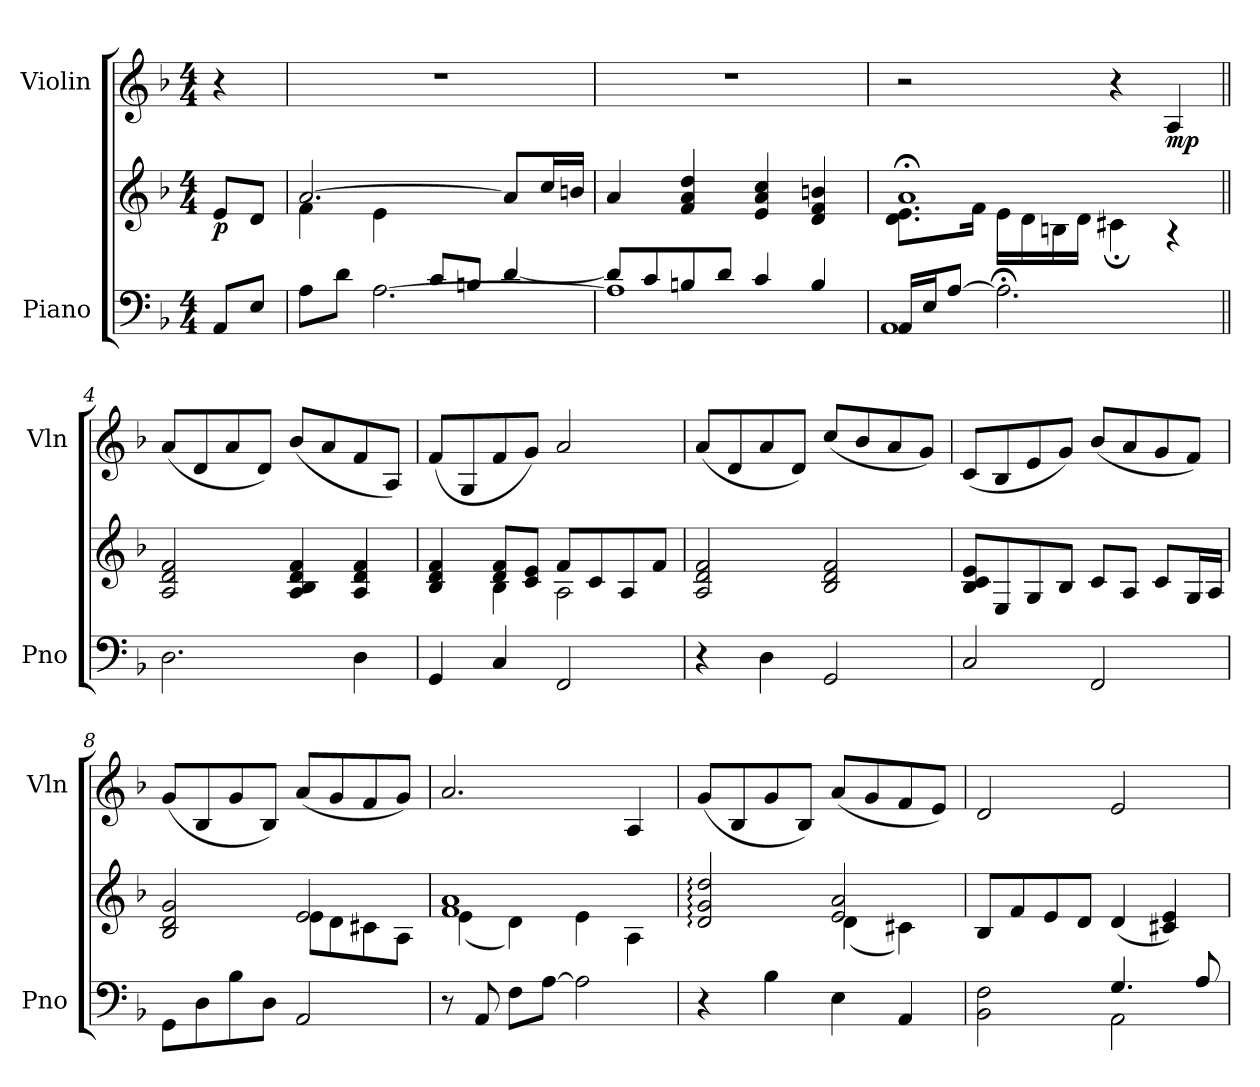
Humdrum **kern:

**kern	**kern	**dynam	**kern	**dynam
*part2	*part2	*part2	*part1	*part1
*staff3	*staff2	*staff2/3	*staff1	*staff1
*I"Piano	*	*	*I"Violin	*
*I'Pno	*	*	*I'Vln	*
*clefF4	*clefG2	*	*clefG2	*
*k[b-]	*k[b-]	*	*k[b-]	*
*M4/4	*M4/4	*	*M4/4	*
*MM55	*MM55	*	*MM55	*
=	=	=	=	=
!	!	!LO:DY:b	!	!
8AA/L	8e/L	p	4r	.
8E/J	8d/J	.	.	.
=1	=1	=1	=1	=1
*^	*^	*	*	*
8A\L	2ryy	[2.a/	4f\	.	1r	.
8d\J	.	.	.	.	.	.
[2.A\	.	.	4e\	.	.	.
.	8c/L	.	2ryy	.	.	.
.	8Bn/J	.	.	.	.	.
.	[4d/	8a/L]	.	.	.	.
.	.	16cc/L	.	.	.	.
.	.	16bn/JJ	.	.	.	.
*	*	*v	*v	*	*	*
=2	=2	=2	=2	=2	=2
1A]	8d/L]	4a/	.	1r	.
.	8c/	.	.	.	.
.	8Bn/	4f/ 4a/ 4dd/	.	.	.
.	8d/J	.	.	.	.
.	4c/	4e/ 4a/ 4cc/	.	.	.
.	4B/	4d/ 4f/ 4bn/	.	.	.
=3	=3	=3	=3	=3	=3
*	*	*	*	*MM51	*
*	*	*^	*	*	*
16AA/LL	1AA	1a;<	8.d\ 8.e\L	.	2r	.
16E/J	.	.	.	.	.	.
[8A/J	.	.	.	.	.	.
.	.	.	16f\Jk	.	.	.
2.A;\]	.	.	16e\LL	.	.	.
.	.	.	16d\	.	.	.
.	.	.	16Bn\	.	.	.
.	.	.	16d\JJ	.	.	.
*	*	*	*	*	*MM50	*
.	.	.	4c#X;\	.	4r	.
!	!	!	!	!	!	!LO:DY:b
.	.	.	4r	.	4A/	mp
*v	*v	*	*	*	*	*
*	*v	*v	*	*	*
!!LO:LB:g=z
=4||	=4||	=4||	=4||	=4||
2.D\	2A/ 2d/ 2f/	.	(8a/L	.
.	.	.	8d/	.
.	.	.	8a/	.
.	.	.	8d/J)	.
.	4A/ 4B-/ 4d/ 4f/	.	(8b-/L	.
.	.	.	8a/	.
4D\	4A/ 4d/ 4f/	.	8f/	.
.	.	.	8A/J)	.
=5	=5	=5	=5	=5
*	*^	*	*	*
4GG/	4B-/ 4d/ 4f/	4ryy	.	(8f/L	.
.	.	.	.	8G/	.
4C/	8d/ 8f/L	4B-\	.	8f/	.
.	8c/ 8e/J	.	.	8g/J)	.
2FF/	8f/L	2A\	.	2a/	.
.	8c/	.	.	.	.
.	8A/	.	.	.	.
.	8f/J	.	.	.	.
*	*v	*v	*	*	*
=6	=6	=6	=6	=6
4r	2A/ 2d/ 2f/	.	(8a/L	.
.	.	.	8d/	.
4D\	.	.	8a/	.
.	.	.	8d/J)	.
2GG/	2B-/ 2d/ 2f/	.	(8cc/L	.
.	.	.	8b-/	.
.	.	.	8a/	.
.	.	.	8g/J)	.
!!LO:LB:g=z
=7	=7	=7	=7	=7
2C/	8B-/ 8c/ 8e/L	.	(8c/L	.
.	8E/	.	8B-/	.
.	8G/	.	8e/	.
.	8B-/J	.	8g/J)	.
2FF/	8c/L	.	(8b-/L	.
.	8A/J	.	8a/	.
.	8c/L	.	8g/	.
.	16G/L	.	8f/J)	.
.	16A/JJ	.	.	.
=8	=8	=8	=8	=8
*	*^	*	*	*
8GG\L	2B-/ 2d/ 2g/	2ryy	.	(8g/L	.
8D\	.	.	.	8B-/	.
8B-\	.	.	.	8g/	.
8D\J	.	.	.	8B-/J)	.
2AA/	2e/	8e\L	.	(8a/L	.
.	.	8d\	.	8g/	.
.	.	8c#X\	.	8f/	.
.	.	8A\J	.	8g/J)	.
=9	=9	=9	=9	=9	=9
8r	1f 1a	(4e\	.	2.a/	.
8AA/	.	.	.	.	.
8F\L	.	4d\)	.	.	.
[8A\J	.	.	.	.	.
2A\]	.	4e\	.	.	.
.	.	4A\	.	4A/	.
!!LO:PB:g=z
=10	=10	=10	=10	=10	=10
4r	2d/: 2g/: 2dd/:	2ryy	.	(8g/L	.
.	.	.	.	8B-/	.
4B-\	.	.	.	8g/	.
.	.	.	.	8B-/J)	.
4E\	2e/ 2a/	(4d\	.	(8a/L	.
.	.	.	.	8g/	.
4AA/	.	4c#X\)	.	8f/	.
.	.	.	.	8e/J)	.
*	*v	*v	*	*	*
=11	=11	=11	=11	=11
*^	*	*	*	*
2BB-\ 2F\	2ryy	8B-/L	.	2d/	.
.	.	8f/	.	.	.
.	.	8e/	.	.	.
.	.	8d/J	.	.	.
4.G/	2AA\	(4d/	.	2e/	.
.	.	4c#X/ 4e/)	.	.	.
8A/	.	.	.	.	.
*v	*v	*	*	*	*
=	=	=	=	=
*-	*-	*-	*-	*-
